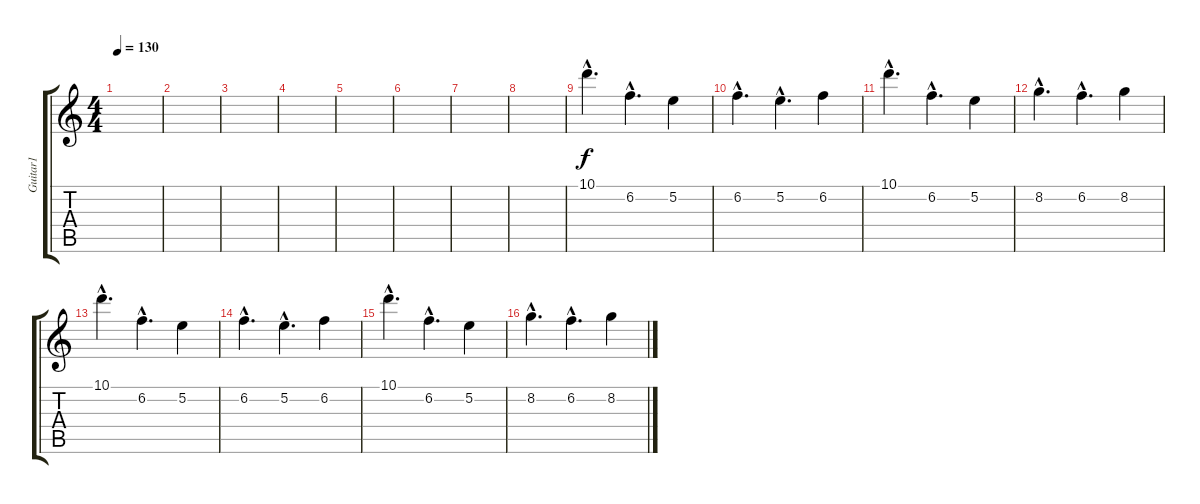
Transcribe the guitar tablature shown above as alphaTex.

\track ("Guitar1" "Guitar1") {instrument distortionguitar}
\staff {score tabs}
\tuning (E4 B3 G3 D3 A2 E2) {hide}
\ts (4 4)
\tempo 130
\clef g2
\ks c
|
|
|
|
|
|
|
|
10.1{hac}.4{d} 6.2{hac}.4{d} 5.2.4 |
6.2{hac}.4{d} 5.2{hac}.4{d} 6.2.4 |
10.1{hac}.4{d} 6.2{hac}.4{d} 5.2.4 |
8.2{hac}.4{d} 6.2{hac}.4{d} 8.2.4 |
10.1{hac}.4{d} 6.2{hac}.4{d} 5.2.4 |
6.2{hac}.4{d} 5.2{hac}.4{d} 6.2.4 |
10.1{hac}.4{d} 6.2{hac}.4{d} 5.2.4 |
8.2{hac}.4{d} 6.2{hac}.4{d} 8.2.4
